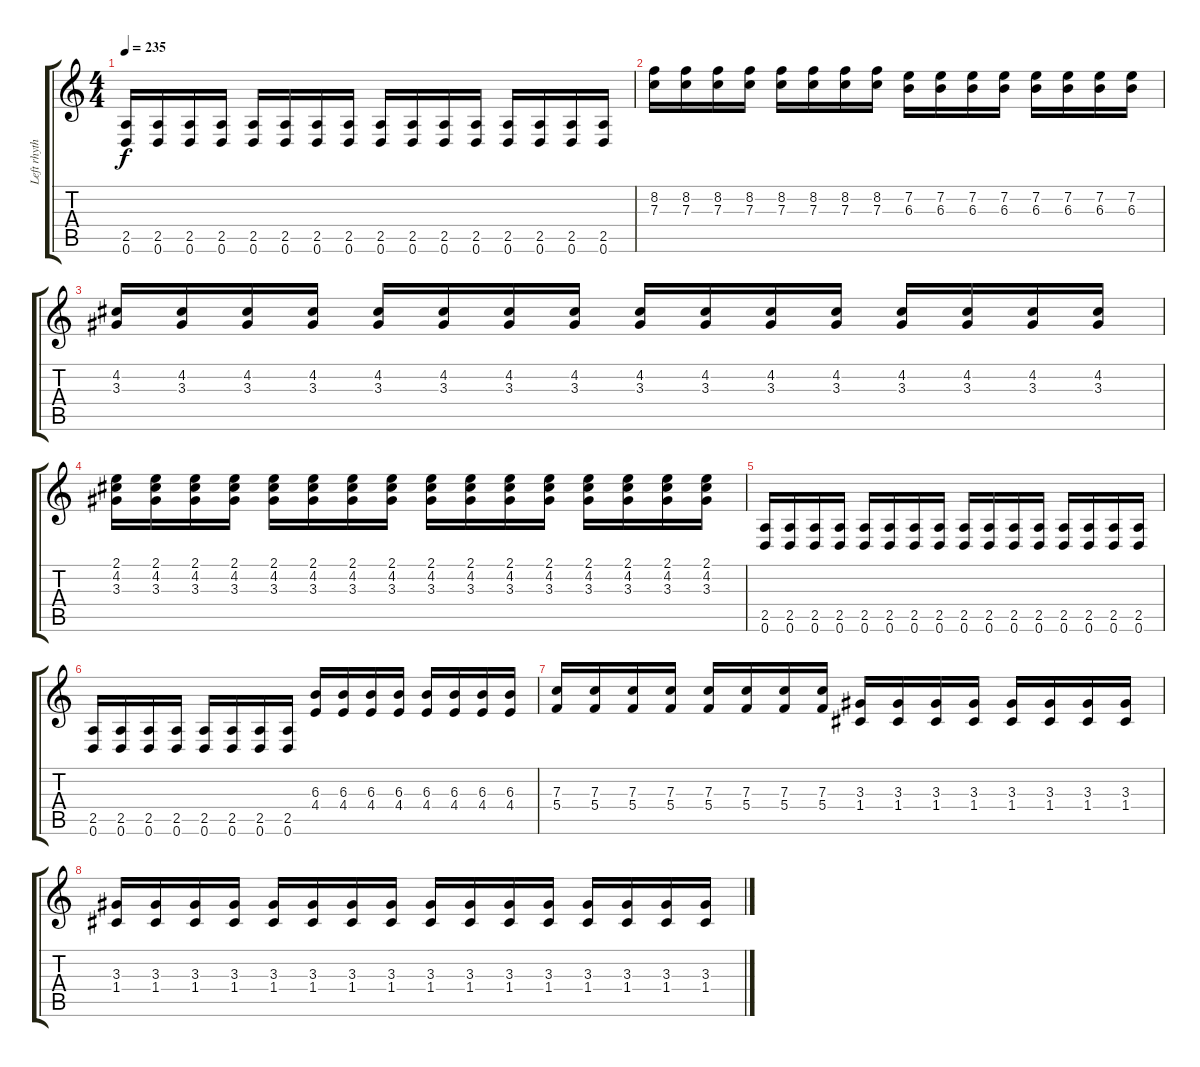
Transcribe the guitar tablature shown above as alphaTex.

\track ("Left rhythm" "Left rhyth") {instrument distortionguitar}
\staff {score tabs}
\tuning (D4 A3 F3 C3 G2 D2) {hide}
\ts (4 4)
\tempo 235
\clef g2
\ks c
(2.5 0.6).16{dy f} (2.5 0.6).16 (2.5 0.6).16 (2.5 0.6).16 (2.5 0.6).16 (2.5 0.6).16 (2.5 0.6).16 (2.5 0.6).16 (2.5 0.6).16 (2.5 0.6).16 (2.5 0.6).16 (2.5 0.6).16 (2.5 0.6).16 (2.5 0.6).16 (2.5 0.6).16 (2.5 0.6).16 |
(8.2 7.3).16 (8.2 7.3).16 (8.2 7.3).16 (8.2 7.3).16 (8.2 7.3).16 (8.2 7.3).16 (8.2 7.3).16 (8.2 7.3).16 (7.2 6.3).16 (7.2 6.3).16 (7.2 6.3).16 (7.2 6.3).16 (7.2 6.3).16 (7.2 6.3).16 (7.2 6.3).16 (7.2 6.3).16 |
(4.2 3.3).16 (4.2 3.3).16 (4.2 3.3).16 (4.2 3.3).16 (4.2 3.3).16 (4.2 3.3).16 (4.2 3.3).16 (4.2 3.3).16 (4.2 3.3).16 (4.2 3.3).16 (4.2 3.3).16 (4.2 3.3).16 (4.2 3.3).16 (4.2 3.3).16 (4.2 3.3).16 (4.2 3.3).16 |
(2.1 4.2 3.3).16 (2.1 4.2 3.3).16 (2.1 4.2 3.3).16 (2.1 4.2 3.3).16 (2.1 4.2 3.3).16 (2.1 4.2 3.3).16 (2.1 4.2 3.3).16 (2.1 4.2 3.3).16 (2.1 4.2 3.3).16 (2.1 4.2 3.3).16 (2.1 4.2 3.3).16 (2.1 4.2 3.3).16 (2.1 4.2 3.3).16 (2.1 4.2 3.3).16 (2.1 4.2 3.3).16 (2.1 4.2 3.3).16 |
(2.5 0.6).16 (2.5 0.6).16 (2.5 0.6).16 (2.5 0.6).16 (2.5 0.6).16 (2.5 0.6).16 (2.5 0.6).16 (2.5 0.6).16 (2.5 0.6).16 (2.5 0.6).16 (2.5 0.6).16 (2.5 0.6).16 (2.5 0.6).16 (2.5 0.6).16 (2.5 0.6).16 (2.5 0.6).16 |
(2.5 0.6).16 (2.5 0.6).16 (2.5 0.6).16 (2.5 0.6).16 (2.5 0.6).16 (2.5 0.6).16 (2.5 0.6).16 (2.5 0.6).16 (6.3 4.4).16 (6.3 4.4).16 (6.3 4.4).16 (6.3 4.4).16 (6.3 4.4).16 (6.3 4.4).16 (6.3 4.4).16 (6.3 4.4).16 |
(7.3 5.4).16 (7.3 5.4).16 (7.3 5.4).16 (7.3 5.4).16 (7.3 5.4).16 (7.3 5.4).16 (7.3 5.4).16 (7.3 5.4).16 (3.3 1.4).16 (3.3 1.4).16 (3.3 1.4).16 (3.3 1.4).16 (3.3 1.4).16 (3.3 1.4).16 (3.3 1.4).16 (3.3 1.4).16 |
(3.3 1.4).16 (3.3 1.4).16 (3.3 1.4).16 (3.3 1.4).16 (3.3 1.4).16 (3.3 1.4).16 (3.3 1.4).16 (3.3 1.4).16 (3.3 1.4).16 (3.3 1.4).16 (3.3 1.4).16 (3.3 1.4).16 (3.3 1.4).16 (3.3 1.4).16 (3.3 1.4).16 (3.3 1.4).16
